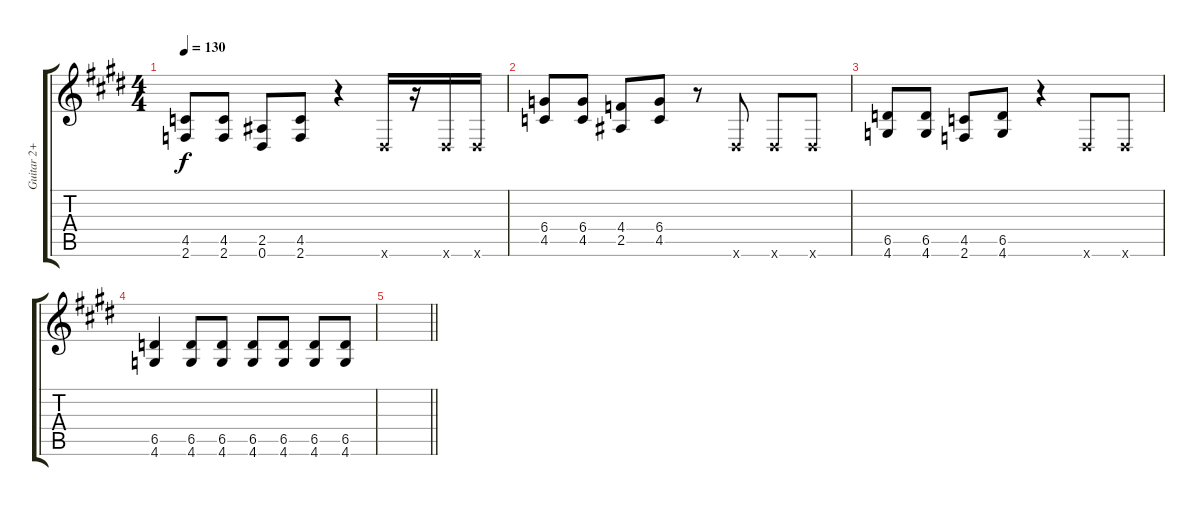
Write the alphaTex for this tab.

\track ("Guitar 2+ (optional)" "Guitar 2+ ") {instrument distortionguitar}
\staff {score tabs}
\tuning (Eb4 Bb3 Gb3 Db3 Ab2 Eb2) {hide}
\ts (4 4)
\tempo 130
\clef g2
\ks e
(4.5 2.6).8{dy f} (4.5 2.6).8 (2.5 0.6).8 (4.5 2.6).8 r.4 0.6{x}.16 r.16 0.6{x}.16 0.6{x}.16 |
(6.4 4.5).8 (6.4 4.5).8 (4.4 2.5).8 (6.4 4.5).8 r.8 0.6{x}.8 0.6{x}.8 0.6{x}.8 |
(6.5 4.6).8 (6.5 4.6).8 (4.5 2.6).8 (6.5 4.6).8 r.4 0.6{x}.8 0.6{x}.8 |
(6.5 4.6).4 (6.5 4.6).8 (6.5 4.6).8 (6.5 4.6).8 (6.5 4.6).8 (6.5 4.6).8 (6.5 4.6).8 |
\barLineRight lightlight
